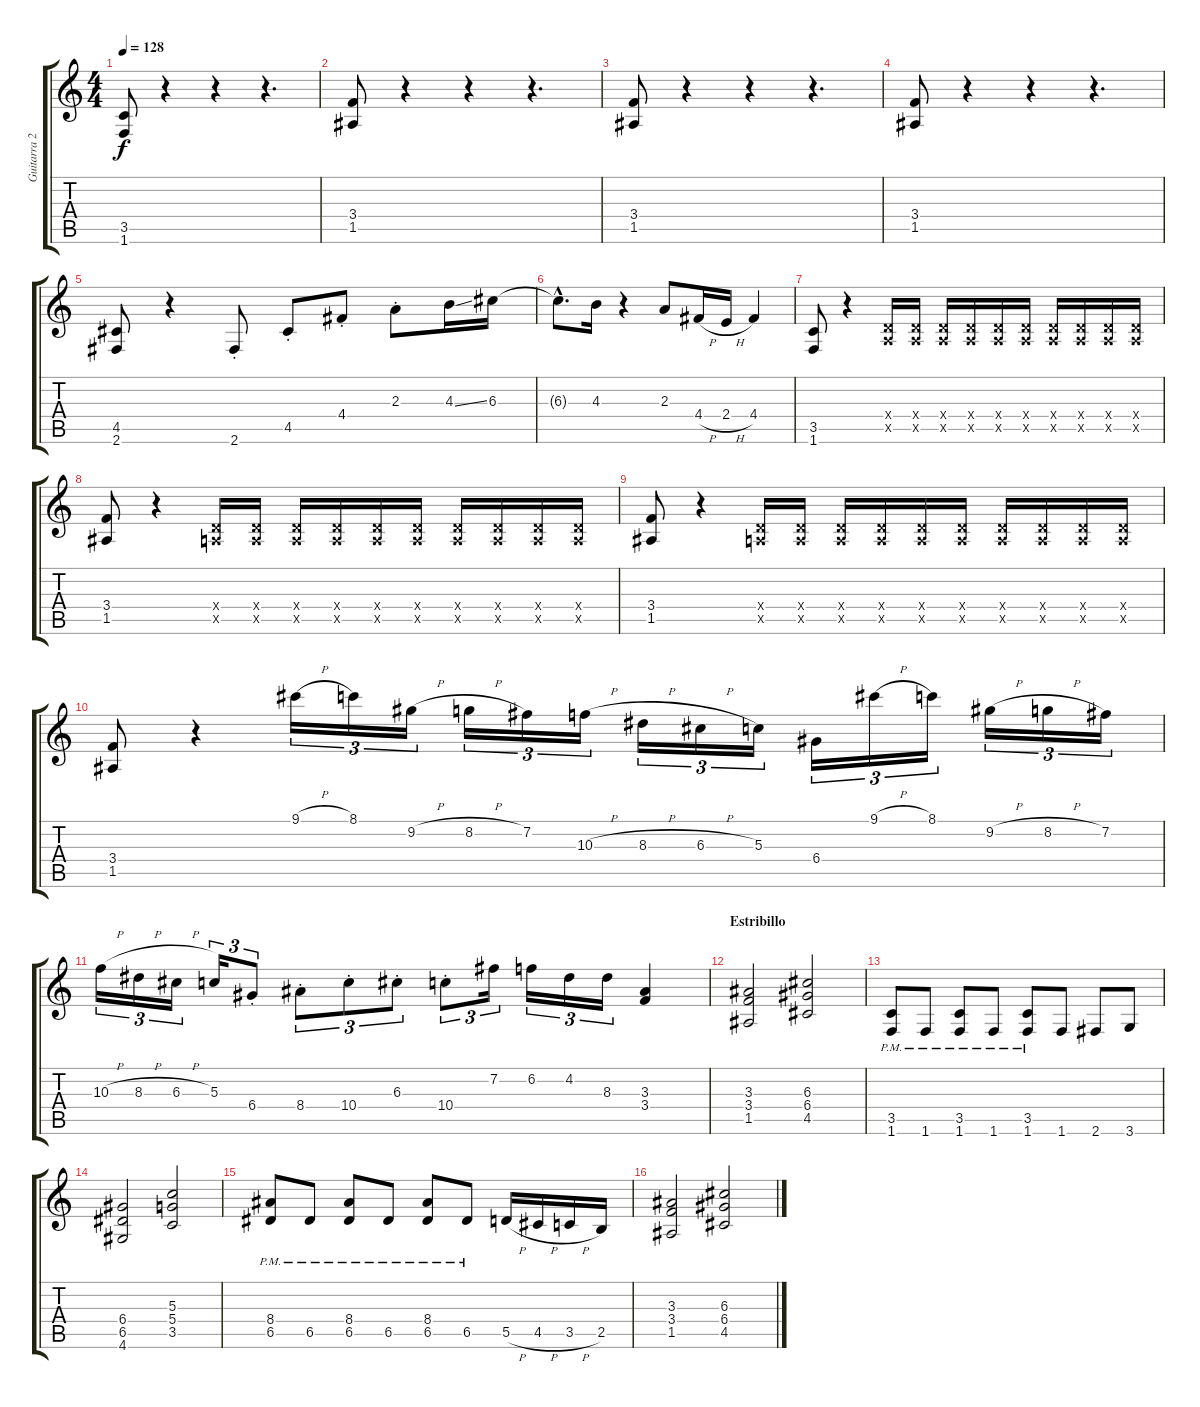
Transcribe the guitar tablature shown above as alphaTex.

\track ("Guitarra 2" "Guitarra 2") {instrument distortionguitar}
\staff {score tabs}
\tuning (E4 B3 G3 D3 A2 E2) {hide}
\ts (4 4)
\tempo 128
\clef g2
\ks c
(3.5 1.6).8{dy f} r.4 r.4 r.4{d} |
(3.4 1.5).8 r.4 r.4 r.4{d} |
(3.4 1.5).8 r.4 r.4 r.4{d} |
(3.4 1.5).8 r.4 r.4 r.4{d} |
(4.5 2.6).8 r.4 2.6{st}.8 4.5{st}.8 4.4{st}.8 2.3{st}.8 4.3{ss}.16 6.3.16 |
6.3{hac t}.8{d} 4.3.16 r.4 2.3.8 4.4{h}.16 2.4{h}.16 4.4.4 |
(3.5 1.6).8 r.4 (0.4{x} 0.5{x}).16 (0.4{x} 0.5{x}).16 (0.4{x} 0.5{x}).16 (0.4{x} 0.5{x}).16 (0.4{x} 0.5{x}).16 (0.4{x} 0.5{x}).16 (0.4{x} 0.5{x}).16 (0.4{x} 0.5{x}).16 (0.4{x} 0.5{x}).16 (0.4{x} 0.5{x}).16 |
(3.4 1.5).8 r.4 (0.4{x} 0.5{x}).16 (0.4{x} 0.5{x}).16 (0.4{x} 0.5{x}).16 (0.4{x} 0.5{x}).16 (0.4{x} 0.5{x}).16 (0.4{x} 0.5{x}).16 (0.4{x} 0.5{x}).16 (0.4{x} 0.5{x}).16 (0.4{x} 0.5{x}).16 (0.4{x} 0.5{x}).16 |
(3.4 1.5).8 r.4 (0.4{x} 0.5{x}).16 (0.4{x} 0.5{x}).16 (0.4{x} 0.5{x}).16 (0.4{x} 0.5{x}).16 (0.4{x} 0.5{x}).16 (0.4{x} 0.5{x}).16 (0.4{x} 0.5{x}).16 (0.4{x} 0.5{x}).16 (0.4{x} 0.5{x}).16 (0.4{x} 0.5{x}).16 |
(3.4 1.5).8 r.4 9.1{h}.16{tu (3 2)} 8.1.16{tu (3 2)} 9.2{h}.16{tu (3 2)} 8.2{h}.16{tu (3 2)} 7.2.16{tu (3 2)} 10.3{h}.16{tu (3 2)} 8.3{h}.16{tu (3 2)} 6.3{h}.16{tu (3 2)} 5.3.16{tu (3 2)} 6.4.16{tu (3 2)} 9.1{h}.16{tu (3 2)} 8.1.16{tu (3 2)} 9.2{h}.16{tu (3 2)} 8.2{h}.16{tu (3 2)} 7.2.16{tu (3 2)} |
10.3{h}.16{tu (3 2)} 8.3{h}.16{tu (3 2)} 6.3{h}.16{tu (3 2)} 5.3.16{tu (3 2)} 6.4{st}.8{tu (3 2)} 8.4{st}.8{tu (3 2)} 10.4{st}.8{tu (3 2)} 6.3{st}.8{tu (3 2)} 10.4{st}.8{tu (3 2)} 7.2.16{tu (3 2)} 6.2.16{tu (3 2)} 4.2.16{tu (3 2)} 8.3.16{tu (3 2)} (3.3 3.4).4 |
\section ("" "Estribillo")
(3.3 3.4 1.5).2 (6.3 6.4 4.5).2 |
(3.5{pm} 1.6{pm}).8 1.6{pm}.8 (3.5{pm} 1.6{pm}).8 1.6{pm}.8 (3.5{pm} 1.6{pm}).8 1.6.8 2.6.8 3.6.8 |
(6.4 6.5 4.6).2 (5.3 5.4 3.5).2 |
(8.4{pm} 6.5{pm}).8 6.5{pm}.8 (8.4{pm} 6.5{pm}).8 6.5{pm}.8 (8.4{pm} 6.5{pm}).8 6.5{pm}.8 5.5{h}.16 4.5{h}.16 3.5{h}.16 2.5.16 |
(3.3 3.4 1.5).2 (6.3 6.4 4.5).2
